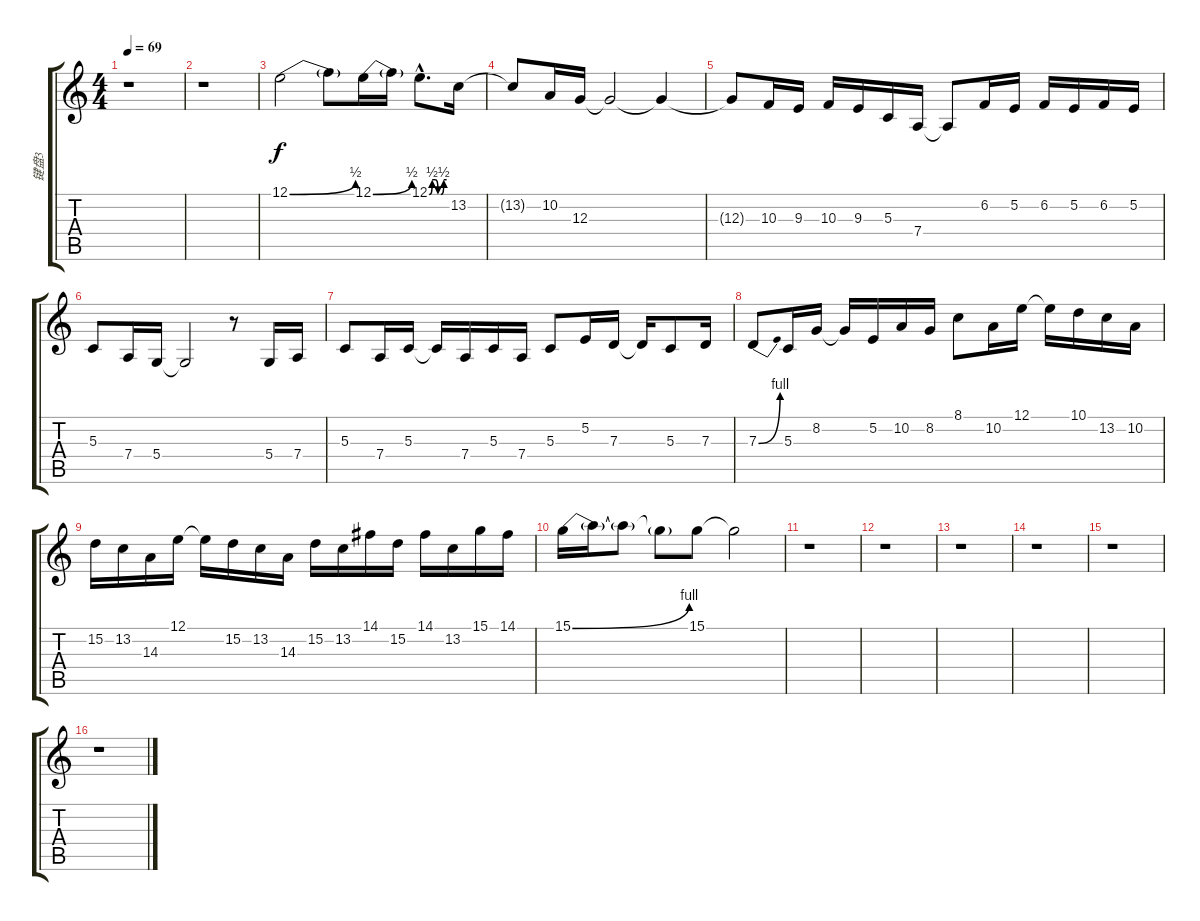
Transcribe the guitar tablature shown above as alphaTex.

\track ("键盘3" "键盘3") {instrument flute}
\staff {score tabs}
\tuning (E4 B3 G3 D3 A2 E2) {hide}
\ts (4 4)
\tempo 69
\clef g2
\ks c
r.1{dy f} |
r.1 |
12.1{be (bend 0 0 60 2)}.2 12.1{t}.8 12.1{be (bend 0 0 60 2)}.16 12.1{t}.16 12.1{be (custom 0 0 10 2 20 2 30 0 40 0 50 2 60 2) hac}.8{d} 13.2.16 |
13.2{t}.8 10.2.16 12.3.16 12.3{t}.2 12.3{t}.4 |
12.3{t}.8 10.3.16 9.3.16 10.3.16 9.3.16 5.3.16 7.4.16 7.4{t}.8 6.2.16 5.2.16 6.2.16 5.2.16 6.2.16 5.2.16 |
5.3.8 7.4.16 5.4.16 5.4{t}.2 r.8 5.4.16 7.4.16 |
5.3.8 7.4.16 5.3.16 5.3{t}.16 7.4.16 5.3.16 7.4.16 5.3.8 5.2.16 7.3.16 7.3{t}.16 5.3.8 7.3.16 |
7.3{be (bend 0 0 60 4)}.8 5.3.16 8.2.16 8.2{t}.16 5.2.16 10.2.16 8.2.16 8.1.8 10.2.16 12.1.16 12.1{t}.16 10.1.16 13.2.16 10.2.16 |
15.2.16 13.2.16 14.3.16 12.1.16 12.1{t}.16 15.2.16 13.2.16 14.3.16 15.2.16 13.2.16 14.1.16 15.2.16 14.1.16 13.2.16 15.1.16 14.1.16 |
15.1{be (bend 0 0 60 4)}.16 15.1{t}.16 15.1{t}.8 15.1{t}.8 15.1.8 15.1{t}.2 |
r.1 |
r.1 |
r.1 |
r.1 |
r.1 |
r.1
